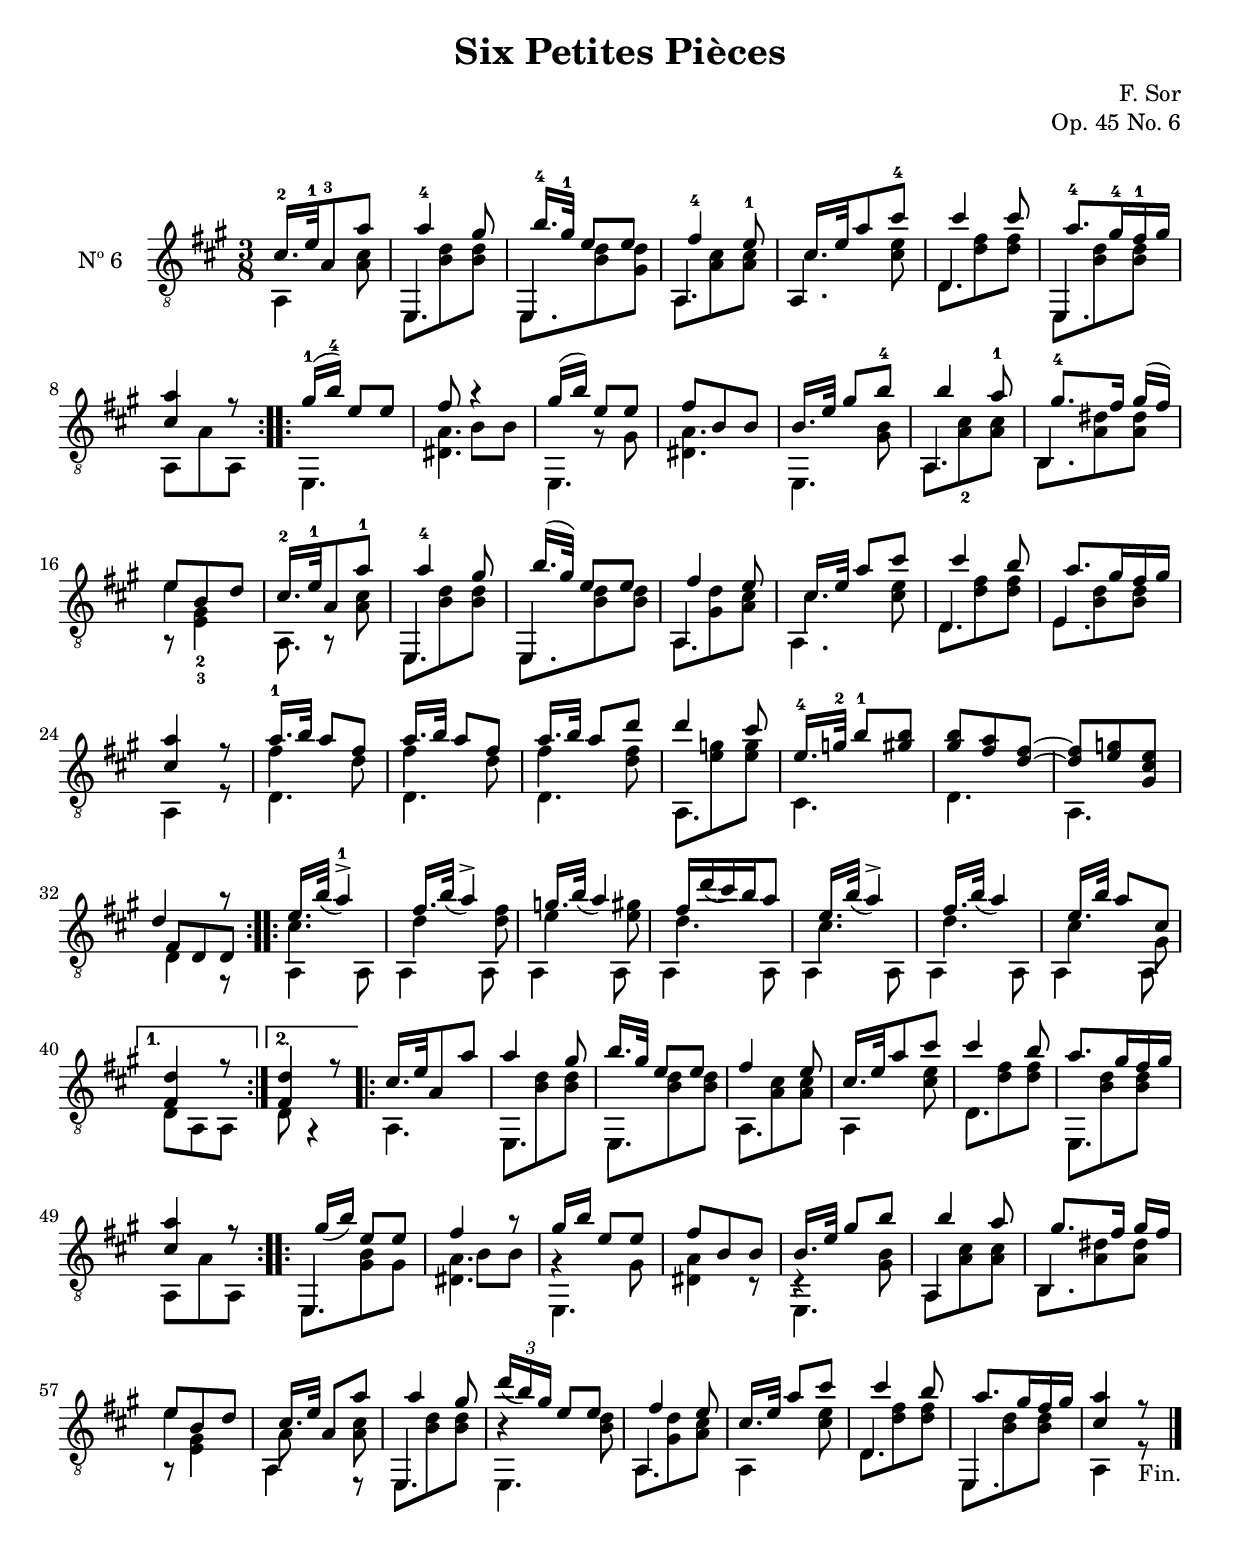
\version "2.19.35"

\header {
  title = "Six Petites Pièces"
  composer = "F. Sor"
  opus = "Op. 45 No. 6"
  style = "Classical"
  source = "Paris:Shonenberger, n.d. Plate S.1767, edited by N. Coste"
  date = "c.1835"
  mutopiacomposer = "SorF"
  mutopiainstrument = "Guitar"
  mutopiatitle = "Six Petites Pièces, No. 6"
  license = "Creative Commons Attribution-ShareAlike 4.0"
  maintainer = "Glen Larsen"
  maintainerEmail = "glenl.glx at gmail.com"
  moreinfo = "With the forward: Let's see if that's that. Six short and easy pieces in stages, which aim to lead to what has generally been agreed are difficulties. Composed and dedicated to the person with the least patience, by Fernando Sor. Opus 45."
}

\paper {
  % add space between composer/opus markup and first staff
  markup-system-spacing #'padding = #3
  % add a little space between composer and opus
  markup-markup-spacing #'padding = #1.2
  top-margin = #8
  bottom-margin = #12
%  system-count = #8
}
\layout {
  \context {
    \Voice
    \override Fingering.add-stem-support = ##t
  }
}

mbreak = { \break }
global = {
  \time 3/8
  \key a \major
}

upperVoice = \relative c' {
  \voiceOne
  \set fingeringOrientations = #'(up)
  \repeat volta 2 {
    <cis-2>16. <e-1>32 <a,-3>8 a' |
    \shiftOn <a-4>4 gis8 |
    <b-4>16.[ <gis-1>32] e8 e |
    <fis-4>4 <e-1>8 |
    cis16. e32 a8 <cis-4> |
    cis4 cis8 |
    <a-4>8. <gis-4>16 <fis-1> gis |
    \shiftOff

    \mbreak
    \barNumberCheck #8
    <cis, a'>4 r8 |
  }
  \repeat volta 2 {
    <gis'-1>16( <b-4>) e,8[ e] |
    fis8 r4 |
    gis16( b) e,8[ e] |
    fis8 b, b |
    \shiftOn
    b16. e32 gis8[ <b-4>8] |
    b4 <a-1>8 |
    <gis-4>8. fis16 gis[( fis)] |
    \shiftOff

    \mbreak
    \barNumberCheck #16
    \once\stemDown e4 s8 |
    <cis-2>16. <e-1>32 a,8 <a'-1> |
    \shiftOn <a-4>4 gis8 |
    b16.( gis32) e8[ e] |
    fis4 e8 |
    \shiftOff cis16. e32 a8[ cis] |
    \shiftOn cis4 b8 |
    a8. gis16 fis gis |

    \mbreak
    \barNumberCheck #24
    <cis, a'>4 r8 |
    <a'-1>16. b32 a8[ fis] |
    a16. b32 a8[ fis] |
    a16. b32 a8[ d] |
    d4 cis8 |
    <e,-4>16. <g-2>32 <b-1>8[ <gis b>8] |
    <gis b>8 <fis a> <d fis>~ |
    q8 <e g> <gis, cis e> |

    \mbreak
    \barNumberCheck #32
    \once\override NoteColumn.force-hshift=#-1 d'4 r8 |
  }
  \repeat volta 2 {
    \slurDown
    e16. b'32( <a-1>4->) |
    fis16. b32( a4->) |
    g16. b32( a4) |
    fis16 d'( cis) b a8 |
    e16. b'32( a4->) |
    fis16. b32( a4) |
    e16. b'32 a8[ cis,] |
  }
  \alternative {
    { <fis, d'>4 r8 }
    { <fis d'>4 r8 }
  }
  \barNumberCheck #42
  \repeat volta 2 {
    cis'16. e32 a,8 a' |
    a4 gis8 |
    b16. gis32 e8[ e] |
    fis4 e8 |
    cis16. e32 a8 cis |
    cis4 b8 |
    a8. gis16 fis gis |

    \mbreak
    \barNumberCheck #49
    <cis, a'>4 r8 |
  }
  \repeat volta 2 {
    gis'16( b) e,8[ e] |
    fis4 r8 |
    gis16 b e,8[ e] |
    fis8 b, b |
    b16. e32 gis8[ b] |
    b4 a8 |
    gis8. fis16 gis16[ fis] |

    \mbreak
    \barNumberCheck #57
    \once\stemDown e4 s8 |
    cis16. e32 a,8[ a'] |
    a4 gis8 |
    \tuplet 3/2 { d'16( b) gis } e8[ e] |
    fis4 e8 |
    cis16. e32 a8[ cis] |
    cis4 b8 |
    a8. gis16 fis gis |
    <cis, a'>4 r8
  }

  \bar "|."
}

fdown = { \set fingeringOrientations = #'(down) }

lowerVoice = \relative c {
  \voiceTwo
  \fdown
  a4 <a' cis>8 |
  << {e,4.} \\ {e8 <b'' d> q} >> |
  << {e,,4.} \\ {e8 <b'' d> <gis d'>} >> |
  << {a,4.} \\ {a8 <a' cis> q} >> |
  << {a,4.} \\ {s4 <cis' e>8} >> |
  << {d,4.} \\ { d8 <d' fis> q} >> |
  << {e,,4.} \\ {e8 <b'' d> q} >> |

  \barNumberCheck #8
  a,8 a' a, |
  e4. |
  << {\voiceTwo <dis' a'>4.} \\ {s8 b' b} >>
  << {\voiceTwo e,,4.} \\ {s8 gis'8\rest gis} >> |
  <dis a'>4. |
  << {\voiceTwo e,4.} \\ {s4 <gis' b>8} >> |
  << {a,4.} \\ {\fdown a8 <a' cis-2> q} >> |
  << {b,4.} \\ {b8 <a' dis> q} >> |

  \barNumberCheck #16
  << {\voiceTwo\fdown r8 <e-3 gis-2>4} \\ {\stemUp e'8 b d } >> |
  << {\voiceTwo a,4.} \\ {a8 a\rest <a' cis>} >> |
  << {\voiceTwo\stemUp e,4.} \\ {e8 <b'' d> q} >> |
  << {\voiceTwo\stemUp e,,4.} \\ {e8 <b'' d> q} >> |
  << {\voiceTwo\stemUp a,4.} \\ {a8 <gis' d'> <a cis>} >> |
  << {\voiceTwo\shiftOnn a,4.} \\ {cis'4 <cis e>8} >> |
  << {\voiceTwo\stemUp d,4.} \\ {d8 <d' fis> q} >> |
  << {\voiceTwo\stemUp e,4.} \\ {e8 <b' d> q} >> |

  \barNumberCheck #24
  a,4 r8 |
  << {\voiceTwo d4.} \\ {fis'4 d8 } >> |
  << {\voiceTwo d,4.} \\ {fis'4 d8 } >> |
  << {\voiceTwo d,4.} \\ {fis'4 <d fis>8} >> |
  << {\voiceTwo a,4.} \\ {a8 <e'' g> q} >> |
  cis,4. |
  d4. |
  a4. |

  \barNumberCheck #32
  << {\voiceTwo d4 r8} \\ {\stemUp fis8 d d} >> |
  << {\voiceTwo \repeat unfold 7 {a4 \shiftOn a8}} \\ 
     {cis'4. | d4 <d fis>8 | e4 <e gis>8 | d4. | cis4. | d4. | cis4 gis8} >> |

  \barNumberCheck #40
  d8 a a |
  d8 r4 |
  a4. |
  << {\voiceTwo e4.} \\ {e8 <b'' d> q} >> |
  << {\voiceTwo e,,4.} \\ {e8 <b'' d> q} >> |
  << {\voiceTwo a,4.} \\ {a8 <a' cis>8 q} >> |
  a,4 <cis' e>8 |
  << {\voiceTwo d,4.} \\ {d8 <d' fis> q} >> |
  << {\voiceTwo e,,4.} \\ {e8 <b'' d> q} >> |

  \barNumberCheck #49
  a,8 a' a, |
  << {\voiceTwo\stemUp e4.} \\ {e8 <gis' b> gis} >> |
  << {\voiceTwo <dis a'>4.} \\ { s8 b' b} >> |
  << {\voiceTwo e,,4.} \\ {gis'4\rest gis8} >> |
  <dis a'>4 r8 |
  << {\voiceTwo e,4.} \\ {c'4\rest <gis' b>8} >> |
  << {\voiceTwo\stemUp a,4 s8} \\ {a8 <a' cis> q } >> |
  << {\voiceTwo\stemUp b,4.} \\ {b8 <a' dis> q} >> |

  \barNumberCheck #57
  << {\voiceTwo r8 <e gis>4} \\ {\stemUp e'8 b d} >> |
  << {\voiceTwo\shiftOn a,4 r8} \\ {a'8 s <a cis>} >> |
  << {\voiceTwo\stemUp e,4.} \\ {e8 <b'' d> q} >> |
  << {\voiceTwo e,,4.} \\ {b''4\rest <b d>8} >> |
  << {\voiceTwo\stemUp a,4.} \\ {a8 <gis' d'> <a cis>} >> |
  a,4 <cis' e>8 |
  << {\voiceTwo\stemUp d,4.} \\ {d8 <d' fis> q} >> |
  << {\voiceTwo\stemUp e,,4.} \\ {e8 <b'' d> q} >> |
  a,4 r8_\markup{"Fin."}
}

\score {
  <<
    \new Staff = "Guitar" \with {
      midiInstrument = #"acoustic guitar (nylon)"
      instrumentName = #"Nº 6"
      \mergeDifferentlyDottedOn
      \mergeDifferentlyHeadedOn
%      \override StringNumber #'stencil = ##f
    } <<
      \global
      \clef "treble_8"

      \context Voice = "upperVoice" \upperVoice
      \context Voice = "lowerVoice" \lowerVoice
    >>
%{
    % tabs are not completely developed
    \new TabStaff = "Guitar tabs" \with {
      restrainOpenStrings = ##t
    } <<
      \clef "moderntab"
      \global
      \context TabVoice = "upperVoice" \upperVoice
      \context TabVoice = "lowerVoice" \lowerVoice
    >>
%}
  >>
  \layout {}
  \midi {
    \context { \TabStaff \remove "Staff_performer" }
    \tempo 4 = 74
  }
}
